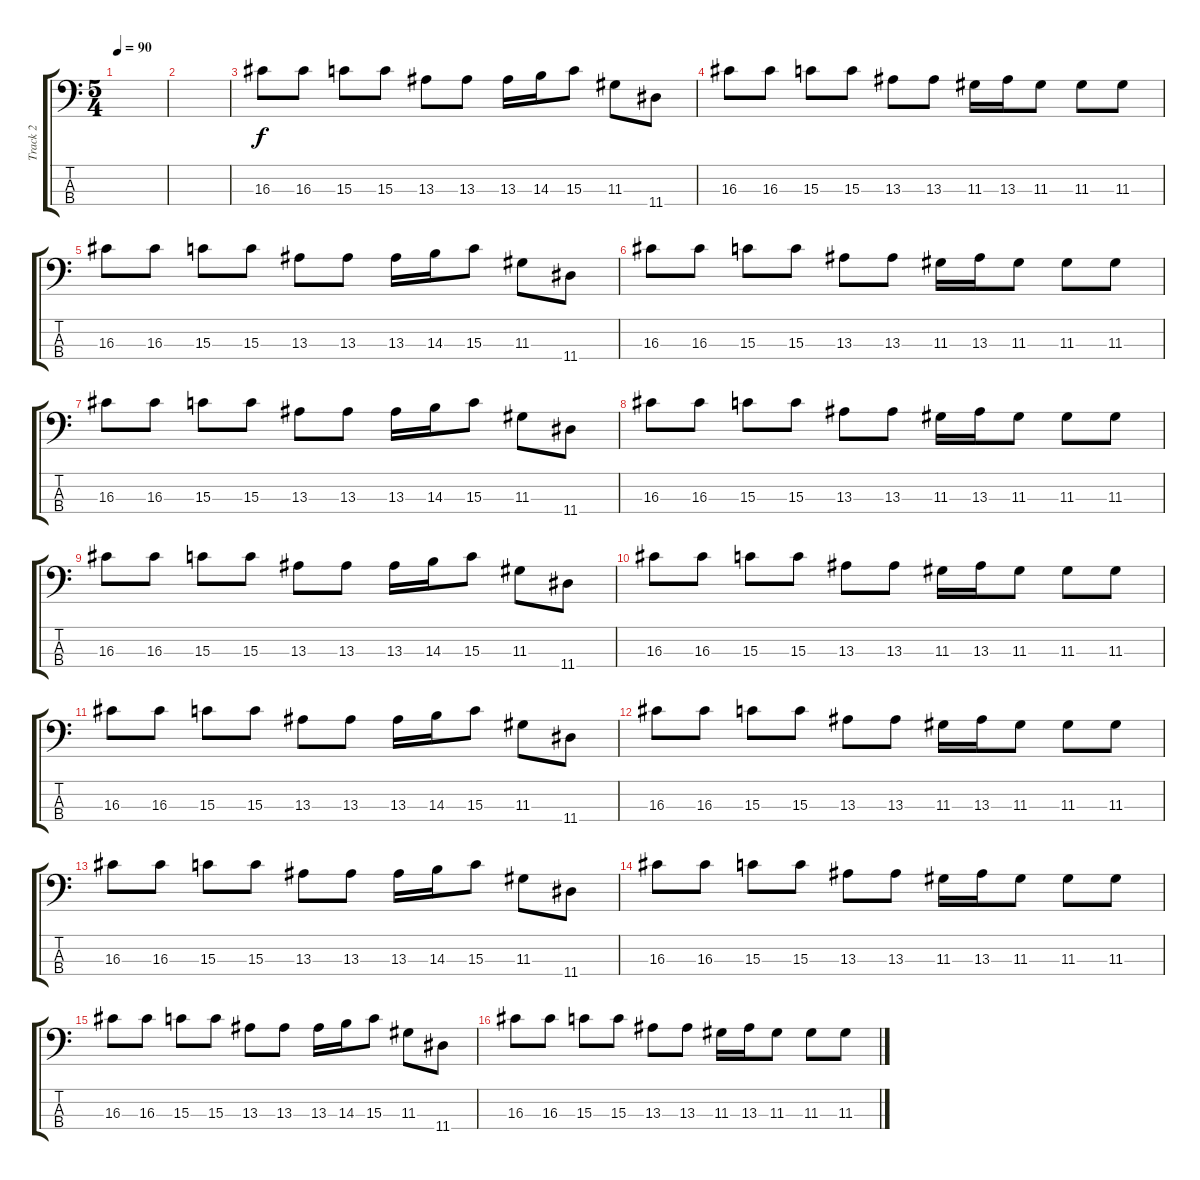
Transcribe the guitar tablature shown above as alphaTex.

\track ("Track 2" "Track 2") {instrument electricbassfinger}
\staff {score tabs}
\tuning (G2 D2 A1 E1) {hide}
\ts (5 4)
\tempo 90
\clef f4
\ks c
|
|
16.3.8{volume 16} 16.3.8 15.3.8 15.3.8 13.3.8 13.3.8 13.3.16 14.3.16 15.3.8 11.3.8 11.4.8 |
16.3.8 16.3.8 15.3.8 15.3.8 13.3.8 13.3.8 11.3.16 13.3.16 11.3.8 11.3.8 11.3.8 |
16.3.8 16.3.8 15.3.8 15.3.8 13.3.8 13.3.8 13.3.16 14.3.16 15.3.8 11.3.8 11.4.8 |
16.3.8 16.3.8 15.3.8 15.3.8 13.3.8 13.3.8 11.3.16 13.3.16 11.3.8 11.3.8 11.3.8 |
16.3.8 16.3.8 15.3.8 15.3.8 13.3.8 13.3.8 13.3.16 14.3.16 15.3.8 11.3.8 11.4.8 |
16.3.8 16.3.8 15.3.8 15.3.8 13.3.8 13.3.8 11.3.16 13.3.16 11.3.8 11.3.8 11.3.8 |
16.3.8 16.3.8 15.3.8 15.3.8 13.3.8 13.3.8 13.3.16 14.3.16 15.3.8 11.3.8 11.4.8 |
16.3.8 16.3.8 15.3.8 15.3.8 13.3.8 13.3.8 11.3.16 13.3.16 11.3.8 11.3.8 11.3.8 |
16.3.8 16.3.8 15.3.8 15.3.8 13.3.8 13.3.8 13.3.16 14.3.16 15.3.8 11.3.8 11.4.8 |
16.3.8 16.3.8 15.3.8 15.3.8 13.3.8 13.3.8 11.3.16 13.3.16 11.3.8 11.3.8 11.3.8 |
16.3.8 16.3.8 15.3.8 15.3.8 13.3.8 13.3.8 13.3.16 14.3.16 15.3.8 11.3.8 11.4.8 |
16.3.8 16.3.8 15.3.8 15.3.8 13.3.8 13.3.8 11.3.16 13.3.16 11.3.8 11.3.8 11.3.8 |
16.3.8 16.3.8 15.3.8 15.3.8 13.3.8 13.3.8 13.3.16 14.3.16 15.3.8 11.3.8 11.4.8 |
16.3.8 16.3.8 15.3.8 15.3.8 13.3.8 13.3.8 11.3.16 13.3.16 11.3.8 11.3.8 11.3.8
